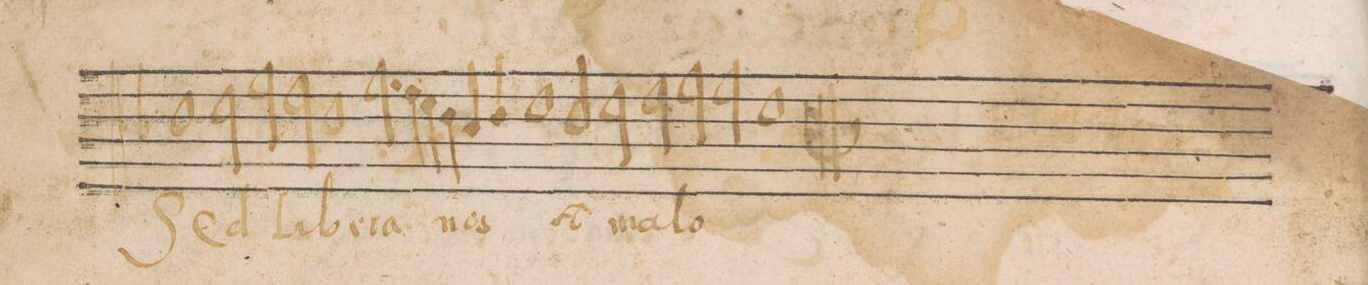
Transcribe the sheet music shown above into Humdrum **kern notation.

**kern	**text
*I"CANTVS	*
*clefC4	*
*k[b-]	*
*M2/1	*
1c	Sed
2d\	.
2f\	Li-
=39-	=39-
2e\	.
1c	-be-
2.f\	-ra
=40-	=40-
4e\	.
4d\	.
4c\	nos
4B-/	.
4c/	.
1d\	.
=41-	=41-
2c/	A
2d\	ma-
2e\	.
=42-	=42-
2f\	-lo
2f\	.
1d	.
=43-	=43-
0c	.
=44||-	=44||-
*k[]	*
*C:	*
*-	*-
